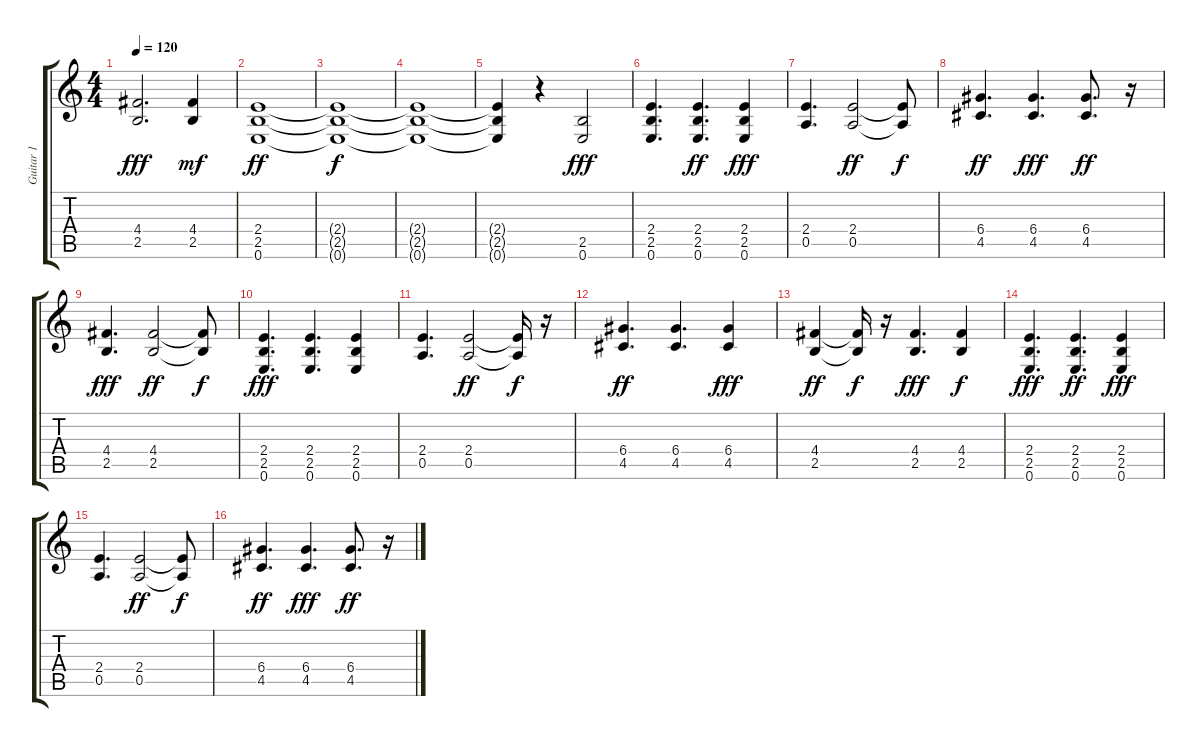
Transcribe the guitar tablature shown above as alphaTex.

\track ("Guitar 1" "Guitar 1") {instrument distortionguitar}
\staff {score tabs}
\tuning (E4 B3 G3 D3 A2 E2) {hide}
\ts (4 4)
\tempo 120
\clef g2
\ks c
(4.4 2.5).2{d dy fff} (4.4 2.5).4{dy mf} |
(2.4 2.5 0.6).1{dy ff} |
(2.4{t} 2.5{t} 0.6{t}).1{dy f} |
(2.4{t} 2.5{t} 0.6{t}).1 |
(2.4{t} 2.5{t} 0.6{t}).4 r.4 (2.5 0.6).2{dy fff} |
(2.4 2.5 0.6).4{d} (2.4 2.5 0.6).4{d dy ff} (2.4 2.5 0.6).4{dy fff} |
(2.4 0.5).4{d} (2.4 0.5).2{dy ff} (2.4{t} 0.5{t}).8{dy f} |
(6.4 4.5).4{d dy ff} (6.4 4.5).4{d dy fff} (6.4 4.5).8{d dy ff} r.16 |
(4.4 2.5).4{d dy fff} (4.4 2.5).2{dy ff} (4.4{t} 2.5{t}).8{dy f} |
(2.4 2.5 0.6).4{d dy fff} (2.4 2.5 0.6).4{d} (2.4 2.5 0.6).4 |
(2.4 0.5).4{d} (2.4 0.5).2{dy ff} (2.4{t} 0.5{t}).16{dy f} r.16 |
(6.4 4.5).4{d dy ff} (6.4 4.5).4{d} (6.4 4.5).4{dy fff} |
(4.4 2.5).4{dy ff} (4.4{t} 2.5{t}).16{dy f} r.16 (4.4 2.5).4{d dy fff} (4.4 2.5).4{dy f} |
(2.4 2.5 0.6).4{d dy fff} (2.4 2.5 0.6).4{d dy ff} (2.4 2.5 0.6).4{dy fff} |
(2.4 0.5).4{d} (2.4 0.5).2{dy ff} (2.4{t} 0.5{t}).8{dy f} |
(6.4 4.5).4{d dy ff} (6.4 4.5).4{d dy fff} (6.4 4.5).8{d dy ff} r.16
